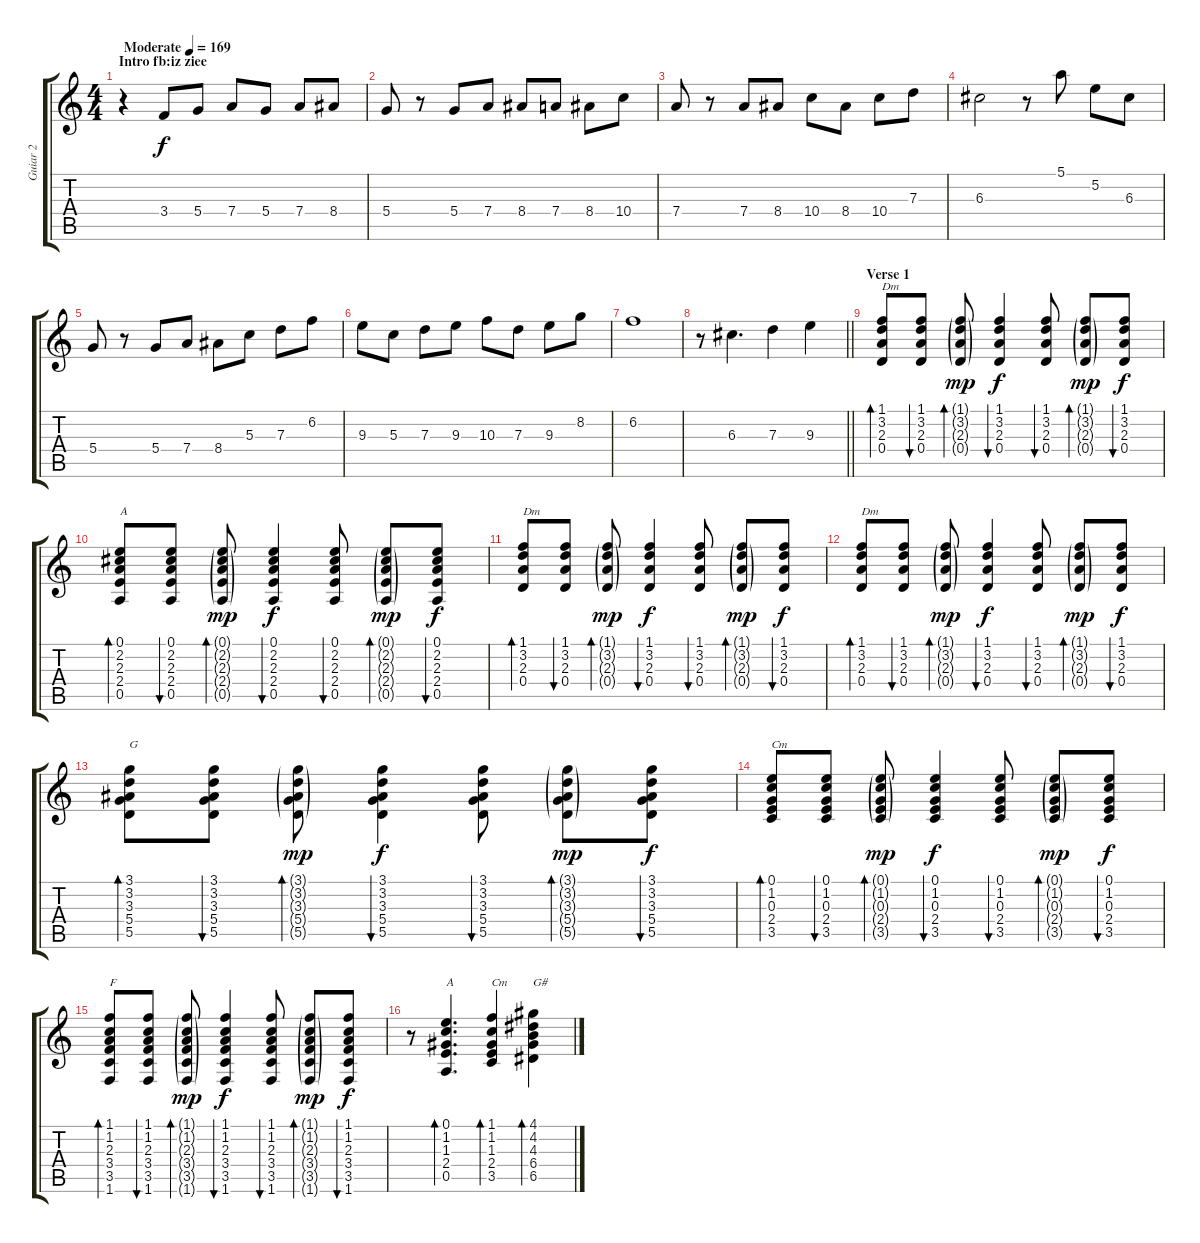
\track ("Guiar 2" "Guiar 2") {instrument acousticguitarsteel}
\staff {score tabs}
\tuning (E4 B3 G3 D3 A2 E2) {hide}
\ts (4 4)
\section ("" "Intro fb:iz ziee")
\tempo (169 "Moderate")
\clef g2
\ks c
r.4{dy f instrument acousticguitarsteel} 3.4.8 5.4.8 7.4.8 5.4.8 7.4.8 8.4.8 |
5.4.8 r.8 5.4.8 7.4.8 8.4.8 7.4.8 8.4.8 10.4.8 |
7.4.8 r.8 7.4.8 8.4.8 10.4.8 8.4.8 10.4.8 7.3.8 |
6.3.2 r.8 5.1.8 5.2.8 6.3.8 |
5.4.8 r.8 5.4.8 7.4.8 8.4.8 5.3.8 7.3.8 6.2.8 |
9.3.8 5.3.8 7.3.8 9.3.8 10.3.8 7.3.8 9.3.8 8.2.8 |
6.2.1 |
\barLineRight lightlight
r.8 6.3.4{d} 7.3.4 9.3.4 |
\section ("" "Verse 1")
(1.1 3.2 2.3 0.4).8{bd 30 txt "Dm" volume 7 balance 14 instrument acousticguitarsteel} (1.1 3.2 2.3 0.4).8{bu 30} (1.1{g} 3.2{g} 2.3{g} 0.4{g}).8{bd 30 dy mp} (1.1 3.2 2.3 0.4).4{bu 30 dy f} (1.1 3.2 2.3 0.4).8{bu 30} (1.1{g} 3.2{g} 2.3{g} 0.4{g}).8{bd 30 dy mp} (1.1 3.2 2.3 0.4).8{bu 30 dy f} |
(0.1 2.2 2.3 2.4 0.5).8{bd 30 txt "A"} (0.1 2.2 2.3 2.4 0.5).8{bu 30} (0.1{g} 2.2{g} 2.3{g} 2.4{g} 0.5{g}).8{bd 30 dy mp} (0.1 2.2 2.3 2.4 0.5).4{bu 30 dy f} (0.1 2.2 2.3 2.4 0.5).8{bu 30} (0.1{g} 2.2{g} 2.3{g} 2.4{g} 0.5{g}).8{bd 30 dy mp} (0.1 2.2 2.3 2.4 0.5).8{bu 30 dy f} |
(1.1 3.2 2.3 0.4).8{bd 30 txt "Dm"} (1.1 3.2 2.3 0.4).8{bu 30} (1.1{g} 3.2{g} 2.3{g} 0.4{g}).8{bd 30 dy mp} (1.1 3.2 2.3 0.4).4{bu 30 dy f} (1.1 3.2 2.3 0.4).8{bu 30} (1.1{g} 3.2{g} 2.3{g} 0.4{g}).8{bd 30 dy mp} (1.1 3.2 2.3 0.4).8{bu 30 dy f} |
(1.1 3.2 2.3 0.4).8{bd 30 txt "Dm"} (1.1 3.2 2.3 0.4).8{bu 30} (1.1{g} 3.2{g} 2.3{g} 0.4{g}).8{bd 30 dy mp} (1.1 3.2 2.3 0.4).4{bu 30 dy f} (1.1 3.2 2.3 0.4).8{bu 30} (1.1{g} 3.2{g} 2.3{g} 0.4{g}).8{bd 30 dy mp} (1.1 3.2 2.3 0.4).8{bu 30 dy f} |
(3.1 3.2 3.3 5.4 5.5).8{bd 30 txt "G"} (3.1 3.2 3.3 5.4 5.5).8{bu 30} (3.1{g} 3.2{g} 3.3{g} 5.4{g} 5.5{g}).8{bd 30 dy mp} (3.1 3.2 3.3 5.4 5.5).4{bu 30 dy f} (3.1 3.2 3.3 5.4 5.5).8{bu 30} (3.1{g} 3.2{g} 3.3{g} 5.4{g} 5.5{g}).8{bd 30 dy mp} (3.1 3.2 3.3 5.4 5.5).8{bu 30 dy f} |
(0.1 1.2 0.3 2.4 3.5).8{bd 30 txt "Cm"} (0.1 1.2 0.3 2.4 3.5).8{bu 30} (0.1{g} 1.2{g} 0.3{g} 2.4{g} 3.5{g}).8{bd 30 dy mp} (0.1 1.2 0.3 2.4 3.5).4{bu 30 dy f} (0.1 1.2 0.3 2.4 3.5).8{bu 30} (0.1{g} 1.2{g} 0.3{g} 2.4{g} 3.5{g}).8{bd 30 dy mp} (0.1 1.2 0.3 2.4 3.5).8{bu 30 dy f} |
(1.1 1.2 2.3 3.4 3.5 1.6).8{bd 30 txt "F"} (1.1 1.2 2.3 3.4 3.5 1.6).8{bu 30} (1.1{g} 1.2{g} 2.3{g} 3.4{g} 3.5{g} 1.6{g}).8{bd 30 dy mp} (1.1 1.2 2.3 3.4 3.5 1.6).4{bu 30 dy f} (1.1 1.2 2.3 3.4 3.5 1.6).8{bu 30} (1.1{g} 1.2{g} 2.3{g} 3.4{g} 3.5{g} 1.6{g}).8{bd 30 dy mp} (1.1 1.2 2.3 3.4 3.5 1.6).8{bu 30 dy f} |
r.8 (0.1 1.2 1.3 2.4 0.5).4{d bd 30 txt "A"} (1.1 1.2 1.3 2.4 3.5).4{bd 30 txt "Cm"} (4.1 4.2 4.3 6.4 6.5).4{bd 30 txt "G#"}
